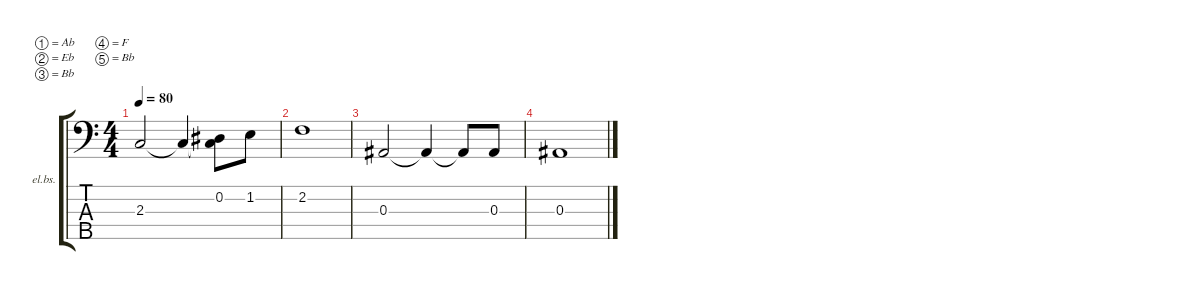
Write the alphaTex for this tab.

\defaultSystemsLayout 4
\hideDynamics
\bracketExtendMode groupsimilarinstruments
\firstSystemTrackNameOrientation horizontal
\otherSystemsTrackNameOrientation horizontal
\track ("bass" "el.bs.") {instrument electricbassfinger}
\staff {score tabs}
\tuning (Ab2 Eb2 Bb1 F1 Bb0)
\ts (4 4)
\tempo 80
\clef f4
\ks c
2.3.2{dy f} 2.3{t}.4 (0.2 2.3{t}).8 1.2.8 |
2.2.1 |
0.3.2 0.3{t}.4 0.3{t}.8 0.3.8 |
0.3.1
